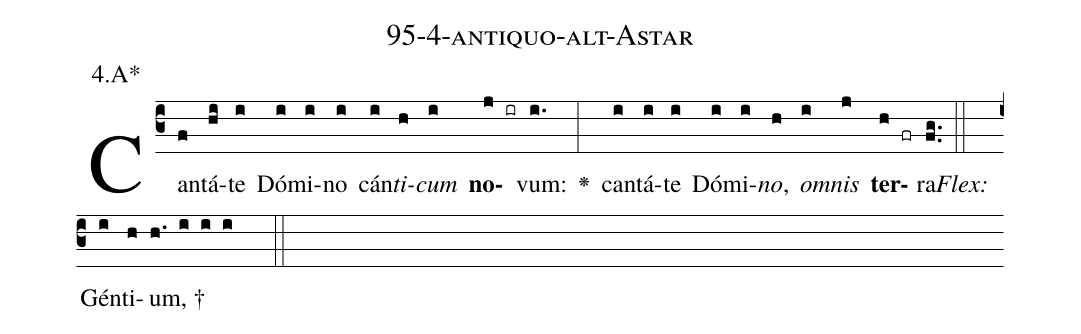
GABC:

name: 95-4-antiquo-alt-Astar;
annotation: 4.A*;
%%
(c3)Can(f)tá(hi)te(i) Dó(i)mi(i)no(i) cán(i)<i>ti</i>(h)<i>cum</i>(i) <b>no</b>(j ir)vum:(i.) <v>\greheightstar</v>(:) can(i)tá(i)te(i) Dó(i)mi(i)<i>no</i>,(h) <i>om</i>(i)<i>nis</i>(j) <b>ter</b>(h fr)ra.(fg..) (::)
<i>Flex:</i>()  Gén(i)ti(h)um, †(h. i i i  ::)

%E(i) u(h) o(i) u(j) a(h) e.(fg..) (::)
